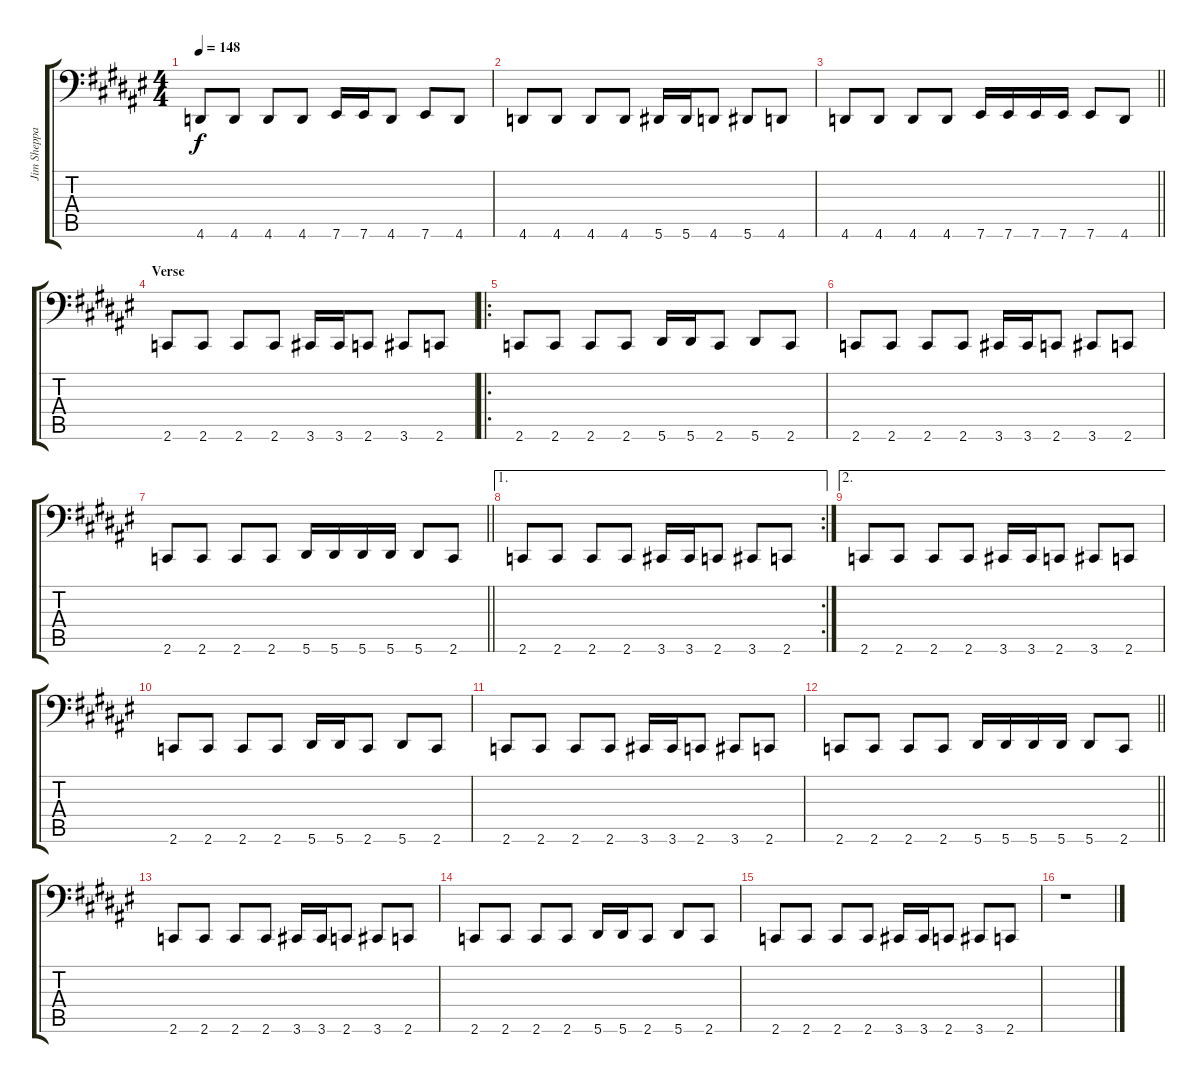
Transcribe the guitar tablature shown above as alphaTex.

\track ("Jim Sheppard" "Jim Sheppa") {instrument electricbassfinger}
\staff {score tabs}
\tuning (B2 Gb2 Db2 Ab1 Eb1 Bb0) {hide}
\ts (4 4)
\tempo 148
\clef f4
\ks f#
4.6.8{dy f} 4.6.8 4.6.8 4.6.8 7.6.16 7.6.16 4.6.8 7.6.8 4.6.8 |
4.6.8 4.6.8 4.6.8 4.6.8 5.6.16 5.6.16 4.6.8 5.6.8 4.6.8 |
\barLineRight lightlight
4.6.8 4.6.8 4.6.8 4.6.8 7.6.16 7.6.16 7.6.16 7.6.16 7.6.8 4.6.8 |
\section ("" "Verse")
2.6.8 2.6.8 2.6.8 2.6.8 3.6.16 3.6.16 2.6.8 3.6.8 2.6.8 |
\ro
2.6.8 2.6.8 2.6.8 2.6.8 5.6.16 5.6.16 2.6.8 5.6.8 2.6.8 |
2.6.8 2.6.8 2.6.8 2.6.8 3.6.16 3.6.16 2.6.8 3.6.8 2.6.8 |
\barLineRight lightlight
2.6.8 2.6.8 2.6.8 2.6.8 5.6.16 5.6.16 5.6.16 5.6.16 5.6.8 2.6.8 |
\ae 1
\rc 2
2.6.8 2.6.8 2.6.8 2.6.8 3.6.16 3.6.16 2.6.8 3.6.8 2.6.8 |
\ae 2
2.6.8 2.6.8 2.6.8 2.6.8 3.6.16 3.6.16 2.6.8 3.6.8 2.6.8 |
2.6.8 2.6.8 2.6.8 2.6.8 5.6.16 5.6.16 2.6.8 5.6.8 2.6.8 |
2.6.8 2.6.8 2.6.8 2.6.8 3.6.16 3.6.16 2.6.8 3.6.8 2.6.8 |
\barLineRight lightlight
2.6.8 2.6.8 2.6.8 2.6.8 5.6.16 5.6.16 5.6.16 5.6.16 5.6.8 2.6.8 |
2.6.8 2.6.8 2.6.8 2.6.8 3.6.16 3.6.16 2.6.8 3.6.8 2.6.8 |
2.6.8 2.6.8 2.6.8 2.6.8 5.6.16 5.6.16 2.6.8 5.6.8 2.6.8 |
2.6.8 2.6.8 2.6.8 2.6.8 3.6.16 3.6.16 2.6.8 3.6.8 2.6.8 |
r.1
